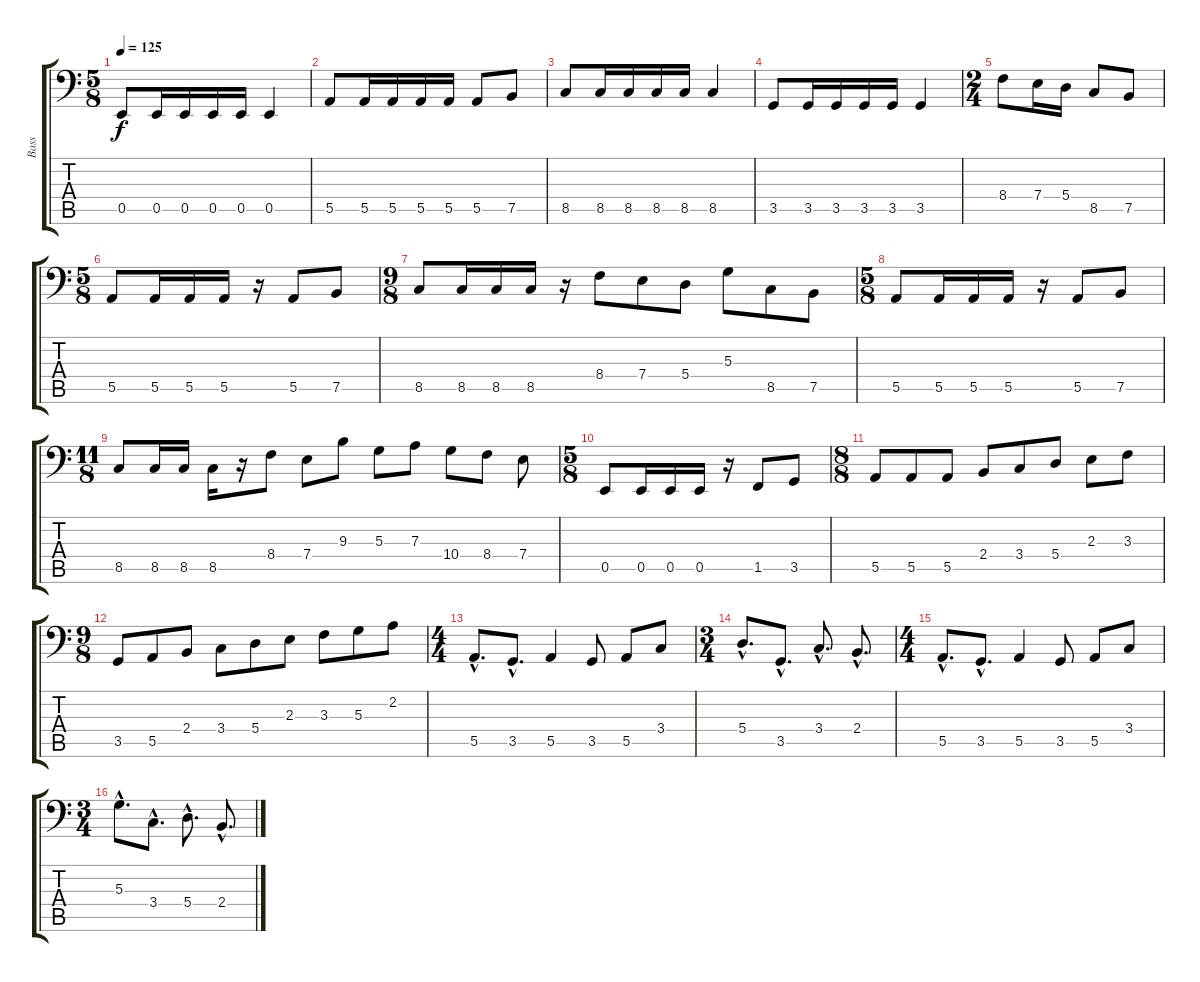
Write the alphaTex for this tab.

\track ("Bass" "Bass") {instrument electricbassfinger}
\staff {score tabs}
\tuning (C3 G2 D2 A1 E1 B0) {hide}
\ts (5 8)
\tempo 125
\clef f4
\ks c
0.5.8{dy f} 0.5.16 0.5.16 0.5.16 0.5.16 0.5.4 |
5.5.8 5.5.16 5.5.16 5.5.16 5.5.16 5.5.8 7.5.8 |
8.5.8 8.5.16 8.5.16 8.5.16 8.5.16 8.5.4 |
3.5.8 3.5.16 3.5.16 3.5.16 3.5.16 3.5.4 |
\ts (2 4)
8.4.8 7.4.16 5.4.16 8.5.8 7.5.8 |
\ts (5 8)
5.5.8 5.5.16 5.5.16 5.5.16 r.16 5.5.8 7.5.8 |
\ts (9 8)
8.5.8 8.5.16 8.5.16 8.5.16 r.16 8.4.8 7.4.8 5.4.8 5.3.8 8.5.8 7.5.8 |
\ts (5 8)
5.5.8 5.5.16 5.5.16 5.5.16 r.16 5.5.8 7.5.8 |
\ts (11 8)
8.5.8 8.5.16 8.5.16 8.5.16 r.16 8.4.8 7.4.8 9.3.8 5.3.8 7.3.8 10.4.8 8.4.8 7.4.8 |
\ts (5 8)
0.5.8 0.5.16 0.5.16 0.5.16 r.16 1.5.8 3.5.8 |
\ts (8 8)
5.5.8 5.5.8 5.5.8 2.4.8 3.4.8 5.4.8 2.3.8 3.3.8 |
\ts (9 8)
3.5.8 5.5.8 2.4.8 3.4.8 5.4.8 2.3.8 3.3.8 5.3.8 2.2.8 |
\ts (4 4)
5.5{hac}.8{d} 3.5{hac}.8{d} 5.5.4 3.5.8 5.5.8 3.4.8 |
\ts (3 4)
5.4{hac}.8{d} 3.5{hac}.8{d} 3.4{hac}.8{d} 2.4{hac}.8{d} |
\ts (4 4)
5.5{hac}.8{d} 3.5{hac}.8{d} 5.5.4 3.5.8 5.5.8 3.4.8 |
\ts (3 4)
5.3{hac}.8{d} 3.4{hac}.8{d} 5.4{hac}.8{d} 2.4{hac}.8{d}
